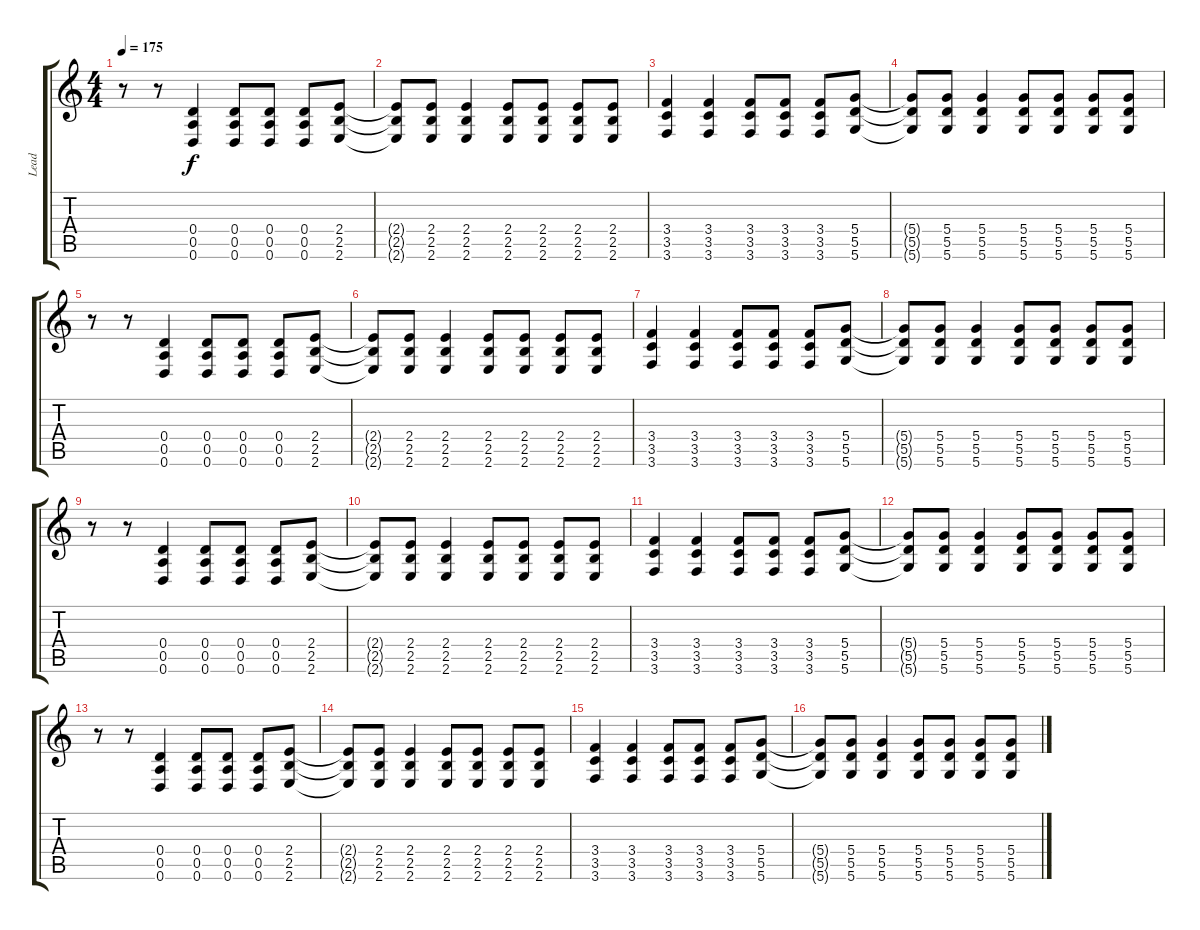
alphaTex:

\track ("Lead" "Lead") {instrument overdrivenguitar}
\staff {score tabs}
\tuning (E4 B3 G3 D3 A2 D2) {hide}
\ts (4 4)
\tempo 175
\clef g2
\ks c
r.8{dy f} r.8 (0.4 0.5 0.6).4 (0.4 0.5 0.6).8 (0.4 0.5 0.6).8 (0.4 0.5 0.6).8 (2.4 2.5 2.6).8 |
(2.4{t} 2.5{t} 2.6{t}).8 (2.4 2.5 2.6).8 (2.4 2.5 2.6).4 (2.4 2.5 2.6).8 (2.4 2.5 2.6).8 (2.4 2.5 2.6).8 (2.4 2.5 2.6).8 |
(3.4 3.5 3.6).4 (3.4 3.5 3.6).4 (3.4 3.5 3.6).8 (3.4 3.5 3.6).8 (3.4 3.5 3.6).8 (5.4 5.5 5.6).8 |
(5.4{t} 5.5{t} 5.6{t}).8 (5.4 5.5 5.6).8 (5.4 5.5 5.6).4 (5.4 5.5 5.6).8 (5.4 5.5 5.6).8 (5.4 5.5 5.6).8 (5.4 5.5 5.6).8 |
r.8 r.8 (0.4 0.5 0.6).4 (0.4 0.5 0.6).8 (0.4 0.5 0.6).8 (0.4 0.5 0.6).8 (2.4 2.5 2.6).8 |
(2.4{t} 2.5{t} 2.6{t}).8 (2.4 2.5 2.6).8 (2.4 2.5 2.6).4 (2.4 2.5 2.6).8 (2.4 2.5 2.6).8 (2.4 2.5 2.6).8 (2.4 2.5 2.6).8 |
(3.4 3.5 3.6).4 (3.4 3.5 3.6).4 (3.4 3.5 3.6).8 (3.4 3.5 3.6).8 (3.4 3.5 3.6).8 (5.4 5.5 5.6).8 |
(5.4{t} 5.5{t} 5.6{t}).8 (5.4 5.5 5.6).8 (5.4 5.5 5.6).4 (5.4 5.5 5.6).8 (5.4 5.5 5.6).8 (5.4 5.5 5.6).8 (5.4 5.5 5.6).8 |
r.8 r.8 (0.4 0.5 0.6).4 (0.4 0.5 0.6).8 (0.4 0.5 0.6).8 (0.4 0.5 0.6).8 (2.4 2.5 2.6).8 |
(2.4{t} 2.5{t} 2.6{t}).8 (2.4 2.5 2.6).8 (2.4 2.5 2.6).4 (2.4 2.5 2.6).8 (2.4 2.5 2.6).8 (2.4 2.5 2.6).8 (2.4 2.5 2.6).8 |
(3.4 3.5 3.6).4 (3.4 3.5 3.6).4 (3.4 3.5 3.6).8 (3.4 3.5 3.6).8 (3.4 3.5 3.6).8 (5.4 5.5 5.6).8 |
(5.4{t} 5.5{t} 5.6{t}).8 (5.4 5.5 5.6).8 (5.4 5.5 5.6).4 (5.4 5.5 5.6).8 (5.4 5.5 5.6).8 (5.4 5.5 5.6).8 (5.4 5.5 5.6).8 |
r.8 r.8 (0.4 0.5 0.6).4 (0.4 0.5 0.6).8 (0.4 0.5 0.6).8 (0.4 0.5 0.6).8 (2.4 2.5 2.6).8 |
(2.4{t} 2.5{t} 2.6{t}).8 (2.4 2.5 2.6).8 (2.4 2.5 2.6).4 (2.4 2.5 2.6).8 (2.4 2.5 2.6).8 (2.4 2.5 2.6).8 (2.4 2.5 2.6).8 |
(3.4 3.5 3.6).4 (3.4 3.5 3.6).4 (3.4 3.5 3.6).8 (3.4 3.5 3.6).8 (3.4 3.5 3.6).8 (5.4 5.5 5.6).8 |
(5.4{t} 5.5{t} 5.6{t}).8 (5.4 5.5 5.6).8 (5.4 5.5 5.6).4 (5.4 5.5 5.6).8 (5.4 5.5 5.6).8 (5.4 5.5 5.6).8 (5.4 5.5 5.6).8
